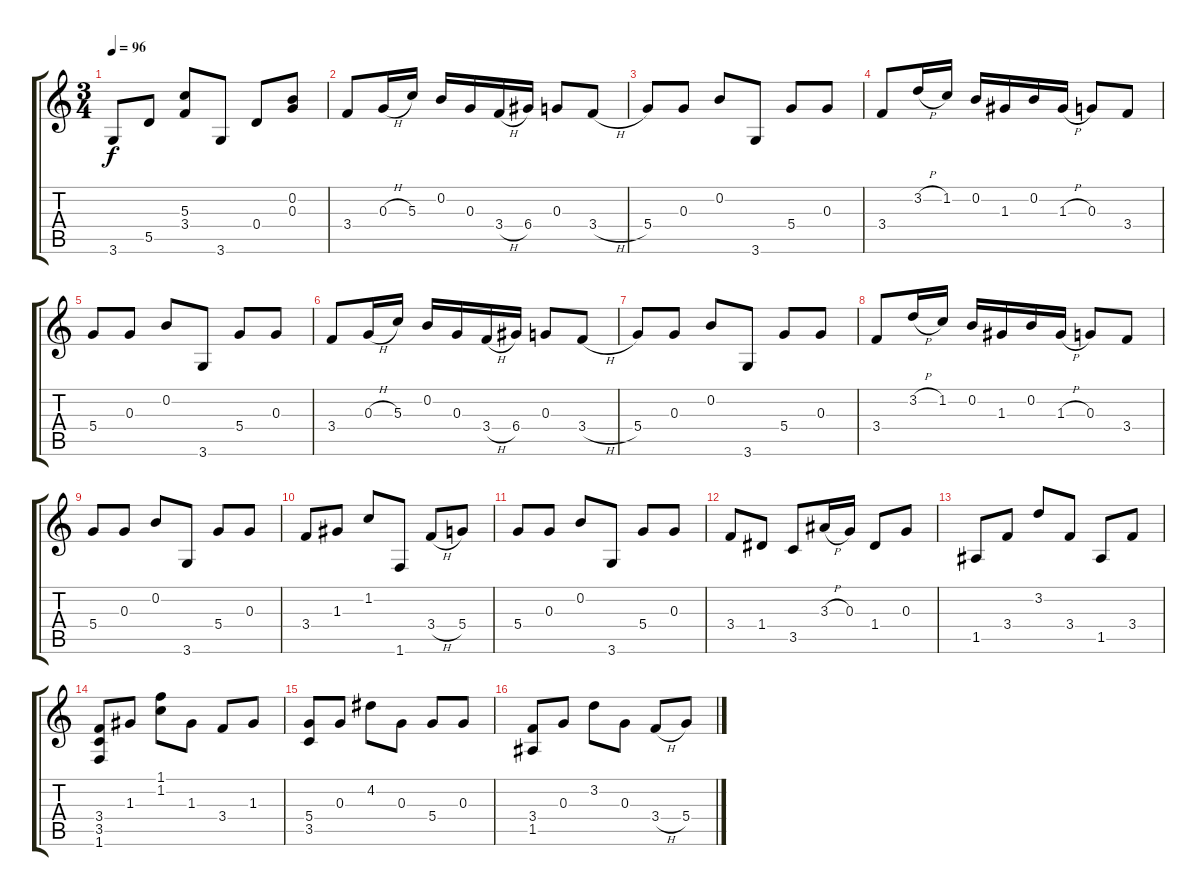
\track "" {instrument acousticguitarnylon}
\staff {score tabs}
\tuning (E4 B3 G3 D3 A2 E2) {hide}
\ts (3 4)
\tempo 96
\clef g2
\ks c
3.6.8{dy f} 5.5.8 (5.3 3.4).8 3.6.8 0.4.8 (0.2 0.3).8 |
3.4.8 0.3{h}.16 5.3.16 0.2.16 0.3.16 3.4{h}.16 6.4.16 0.3.8 3.4{h}.8 |
5.4.8 0.3.8 0.2.8 3.6.8 5.4.8 0.3.8 |
3.4.8 3.2{h}.16 1.2.16 0.2.16 1.3.16 0.2.16 1.3{h}.16 0.3.8 3.4.8 |
5.4.8 0.3.8 0.2.8 3.6.8 5.4.8 0.3.8 |
3.4.8 0.3{h}.16 5.3.16 0.2.16 0.3.16 3.4{h}.16 6.4.16 0.3.8 3.4{h}.8 |
5.4.8 0.3.8 0.2.8 3.6.8 5.4.8 0.3.8 |
3.4.8 3.2{h}.16 1.2.16 0.2.16 1.3.16 0.2.16 1.3{h}.16 0.3.8 3.4.8 |
5.4.8 0.3.8 0.2.8 3.6.8 5.4.8 0.3.8 |
3.4.8 1.3.8 1.2.8 1.6.8 3.4{h}.8 5.4.8 |
5.4.8 0.3.8 0.2.8 3.6.8 5.4.8 0.3.8 |
3.4.8 1.4.8 3.5.8 3.3{h}.16 0.3.16 1.4.8 0.3.8 |
1.5.8 3.4.8 3.2.8 3.4.8 1.5.8 3.4.8 |
(3.4 3.5 1.6).8 1.3.8 (1.1 1.2).8 1.3.8 3.4.8 1.3.8 |
(5.4 3.5).8 0.3.8 4.2.8 0.3.8 5.4.8 0.3.8 |
(3.4 1.5).8 0.3.8 3.2.8 0.3.8 3.4{h}.8 5.4.8
